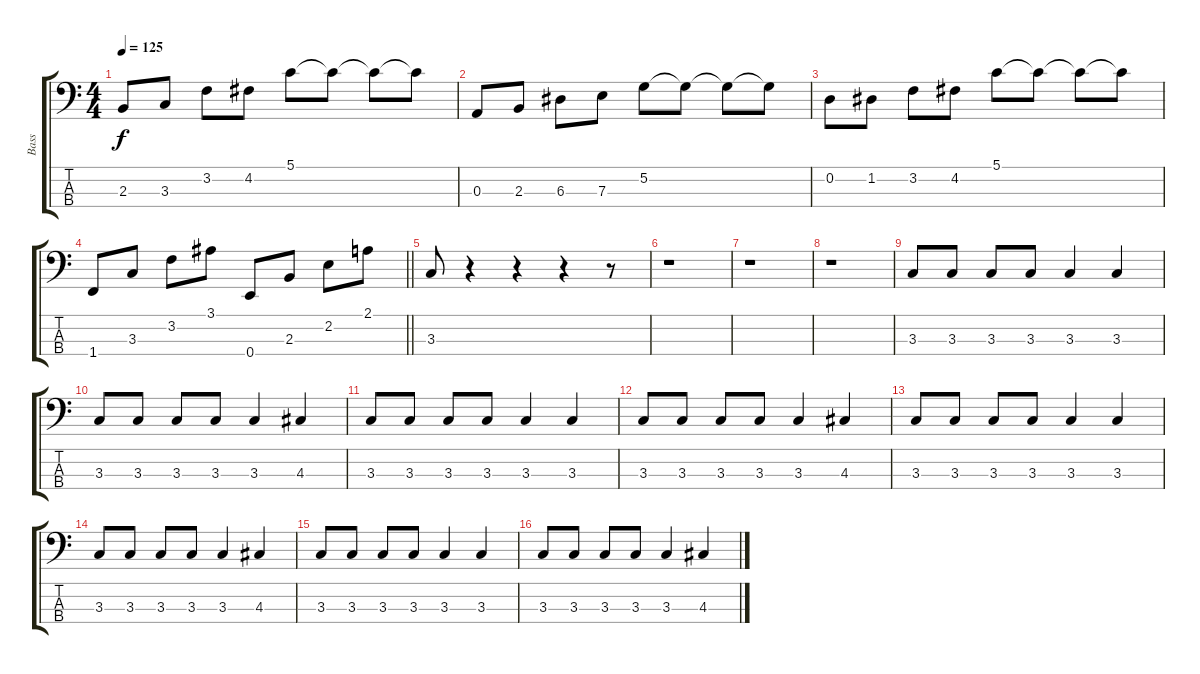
\track ("Bass" "Bass") {instrument electricbassfinger}
\staff {score tabs}
\tuning (G2 D2 A1 E1) {hide}
\ts (4 4)
\tempo 125
\clef f4
\ks c
2.3.8{dy f} 3.3.8 3.2.8 4.2.8 5.1.8 5.1{t}.8 5.1{t}.8 5.1{t}.8 |
0.3.8 2.3.8 6.3.8 7.3.8 5.2.8 5.2{t}.8 5.2{t}.8 5.2{t}.8 |
0.2.8 1.2.8 3.2.8 4.2.8 5.1.8 5.1{t}.8 5.1{t}.8 5.1{t}.8 |
\barLineRight lightlight
1.4.8 3.3.8 3.2.8 3.1.8 0.4.8 2.3.8 2.2.8 2.1.8 |
3.3.8 r.4 r.4 r.4 r.8 |
r.1 |
r.1 |
r.1 |
3.3.8 3.3.8 3.3.8 3.3.8 3.3.4 3.3.4 |
3.3.8 3.3.8 3.3.8 3.3.8 3.3.4 4.3.4 |
3.3.8 3.3.8 3.3.8 3.3.8 3.3.4 3.3.4 |
3.3.8 3.3.8 3.3.8 3.3.8 3.3.4 4.3.4 |
3.3.8 3.3.8 3.3.8 3.3.8 3.3.4 3.3.4 |
3.3.8 3.3.8 3.3.8 3.3.8 3.3.4 4.3.4 |
3.3.8 3.3.8 3.3.8 3.3.8 3.3.4 3.3.4 |
3.3.8 3.3.8 3.3.8 3.3.8 3.3.4 4.3.4
